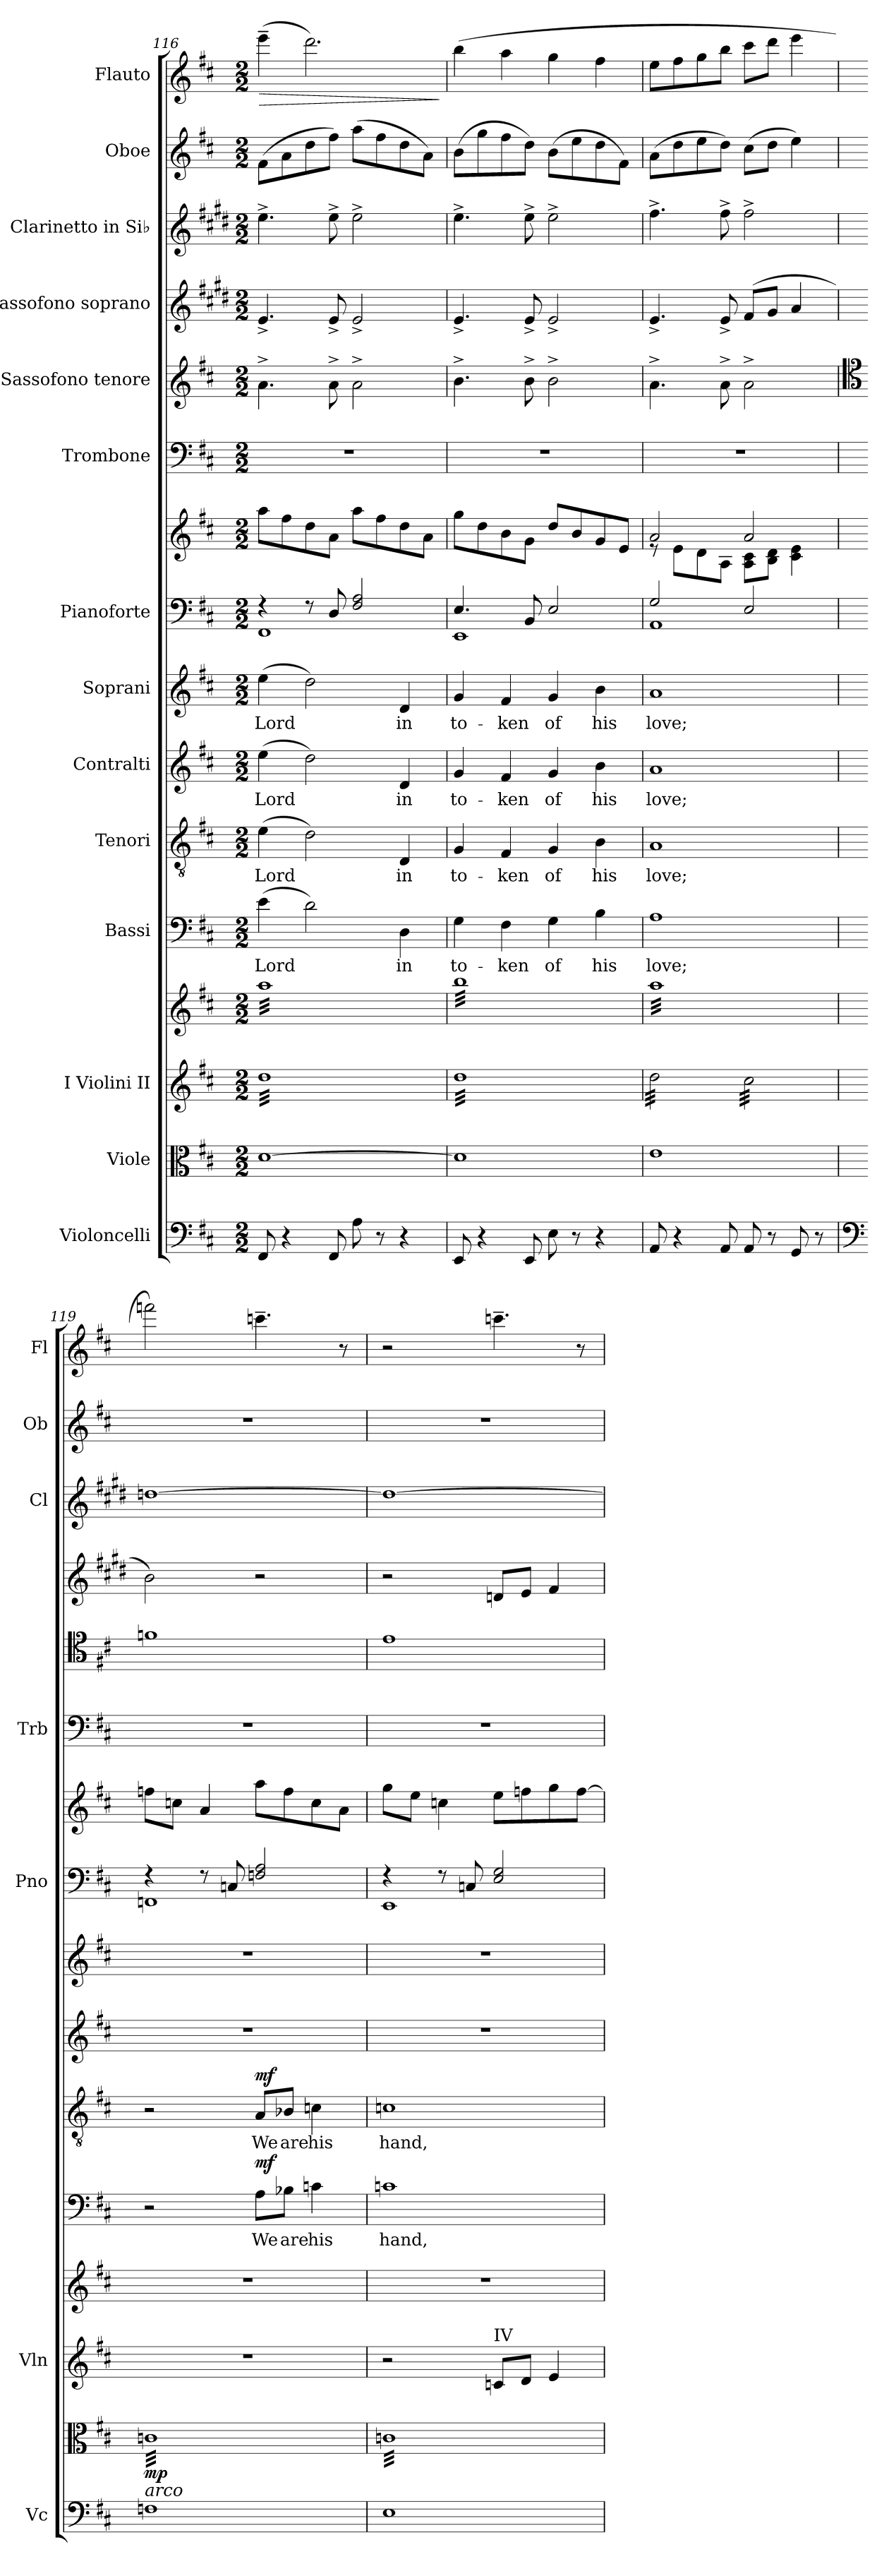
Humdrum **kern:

**kern	**kern	**dynam	**kern	**kern	**kern	**text	**dynam	**kern	**text	**dynam	**kern	**text	**kern	**text	**kern	**kern	**kern	**kern	**kern	**kern	**kern	**kern	**dynam
*part14	*part13	*part13	*part12	*part12	*part11	*part11	*part11	*part10	*part10	*part10	*part9	*part9	*part8	*part8	*part7	*part7	*part6	*part5	*part4	*part3	*part2	*part1	*part1
*staff16	*staff15	*staff15	*staff14	*staff13	*staff12	*staff12	*staff12	*staff11	*staff11	*staff11	*staff10	*staff10	*staff9	*staff9	*staff8	*staff7	*staff6	*staff5	*staff4	*staff3	*staff2	*staff1	*staff1
*I"Violoncelli	*I"Viole	*	*I"I  Violini  II	*	*I"Bassi	*	*	*I"Tenori	*	*	*I"Contralti	*	*I"Soprani	*	*I"Pianoforte	*	*I"Trombone	*I"Sassofono tenore	*I"Sassofono soprano	*I"Clarinetto in Si♭	*I"Oboe	*I"Flauto	*
*I'Vc	*	*	*I'Vln	*	*	*	*	*	*	*	*	*	*	*	*I'Pno	*	*I'Trb	*	*	*I'Cl	*I'Ob	*I'Fl	*
*clefF4	*clefC3	*	*clefG2	*clefG2	*clefF4	*	*	*clefGv2	*	*	*clefG2	*	*clefG2	*	*clefF4	*clefG2	*clefF4	*clefG2	*clefG2	*clefG2	*clefG2	*clefG2	*
*	*	*	*	*	*	*	*	*	*	*	*	*	*	*	*	*	*	*ITrd8c14	*ITrd1c2	*ITrd1c2	*	*	*
*k[f#c#]	*k[f#c#]	*	*k[f#c#]	*k[f#c#]	*k[f#c#]	*	*	*k[f#c#]	*	*	*k[f#c#]	*	*k[f#c#]	*	*k[f#c#]	*k[f#c#]	*k[f#c#]	*k[f#c#]	*k[f#c#]	*k[f#c#]	*k[f#c#]	*k[f#c#]	*
*M2/2	*M2/2	*	*M2/2	*M2/2	*M2/2	*	*	*M2/2	*	*	*M2/2	*	*M2/2	*	*M2/2	*M2/2	*M2/2	*M2/2	*M2/2	*M2/2	*M2/2	*M2/2	*
=116	=116	=116	=116	=116	=116	=116	=116	=116	=116	=116	=116	=116	=116	=116	=116	=116	=116	=116	=116	=116	=116	=116	=116
*	*	*	*	*	*	*	*	*	*	*	*	*	*	*	*^	*	*	*	*	*	*	*	*
!	!	!	!	!	!	!	!	!	!	!	!	!	!	!	!	!	!	!	!	!	!	!	!	!LO:HP:b
*	*	*	*tremolo	*	*	*	*	*	*	*	*	*	*	*	*	*	*	*	*	*	*	*	*	*
*	*	*	*	*tremolo	*	*	*	*	*	*	*	*	*	*	*	*	*	*	*	*	*	*	*	*
8FF#/	[1d	.	32ddLLL	32aaLLL	(4e\	Lord	.	(4e\	Lord	.	(4ee\	Lord	(4ee\	Lord	4r	1FF#	8aa\L	1r	4.A^\	4.d^/	4.dd^\	(8f#\L	(4eee~\	>
.	.	.	32dd	32aa	.	.	.	.	.	.	.	.	.	.	.	.	.	.	.	.	.	.	.	.
.	.	.	32dd	32aa	.	.	.	.	.	.	.	.	.	.	.	.	.	.	.	.	.	.	.	.
.	.	.	32dd	32aa	.	.	.	.	.	.	.	.	.	.	.	.	.	.	.	.	.	.	.	.
4r	.	.	32dd	32aa	.	.	.	.	.	.	.	.	.	.	.	.	8ff#\	.	.	.	.	8a\	.	.
.	.	.	32dd	32aa	.	.	.	.	.	.	.	.	.	.	.	.	.	.	.	.	.	.	.	.
.	.	.	32dd	32aa	.	.	.	.	.	.	.	.	.	.	.	.	.	.	.	.	.	.	.	.
.	.	.	32dd	32aa	.	.	.	.	.	.	.	.	.	.	.	.	.	.	.	.	.	.	.	.
.	.	.	32dd	32aa	2d\)	.	.	2d\)	.	.	2dd\)	.	2dd\)	.	8r	.	8dd\	.	.	.	.	8dd\	2.ddd\)	.
.	.	.	32dd	32aa	.	.	.	.	.	.	.	.	.	.	.	.	.	.	.	.	.	.	.	.
.	.	.	32dd	32aa	.	.	.	.	.	.	.	.	.	.	.	.	.	.	.	.	.	.	.	.
.	.	.	32dd	32aa	.	.	.	.	.	.	.	.	.	.	.	.	.	.	.	.	.	.	.	.
8FF#/	.	.	32dd	32aa	.	.	.	.	.	.	.	.	.	.	8D/	.	8a\J	.	8A^\	8d^/	8dd^\	8ff#\J)	.	.
.	.	.	32dd	32aa	.	.	.	.	.	.	.	.	.	.	.	.	.	.	.	.	.	.	.	.
.	.	.	32dd	32aa	.	.	.	.	.	.	.	.	.	.	.	.	.	.	.	.	.	.	.	.
.	.	.	32dd	32aa	.	.	.	.	.	.	.	.	.	.	.	.	.	.	.	.	.	.	.	.
8A\	.	.	32dd	32aa	.	.	.	.	.	.	.	.	.	.	2F#/ 2A/	.	8aa\L	.	2A^\	2d^/	2dd^\	(8aa\L	.	.
.	.	.	32dd	32aa	.	.	.	.	.	.	.	.	.	.	.	.	.	.	.	.	.	.	.	.
.	.	.	32dd	32aa	.	.	.	.	.	.	.	.	.	.	.	.	.	.	.	.	.	.	.	.
.	.	.	32dd	32aa	.	.	.	.	.	.	.	.	.	.	.	.	.	.	.	.	.	.	.	.
8r	.	.	32dd	32aa	.	.	.	.	.	.	.	.	.	.	.	.	8ff#\	.	.	.	.	8ff#\	.	.
.	.	.	32dd	32aa	.	.	.	.	.	.	.	.	.	.	.	.	.	.	.	.	.	.	.	.
.	.	.	32dd	32aa	.	.	.	.	.	.	.	.	.	.	.	.	.	.	.	.	.	.	.	.
.	.	.	32dd	32aa	.	.	.	.	.	.	.	.	.	.	.	.	.	.	.	.	.	.	.	.
4r	.	.	32dd	32aa	4D\	in	.	4D/	in	.	4d/	in	4d/	in	.	.	8dd\	.	.	.	.	8dd\	.	.
.	.	.	32dd	32aa	.	.	.	.	.	.	.	.	.	.	.	.	.	.	.	.	.	.	.	.
.	.	.	32dd	32aa	.	.	.	.	.	.	.	.	.	.	.	.	.	.	.	.	.	.	.	.
.	.	.	32dd	32aa	.	.	.	.	.	.	.	.	.	.	.	.	.	.	.	.	.	.	.	.
.	.	.	32dd	32aa	.	.	.	.	.	.	.	.	.	.	.	.	8a\J	.	.	.	.	8a\J)	.	.
.	.	.	32dd	32aa	.	.	.	.	.	.	.	.	.	.	.	.	.	.	.	.	.	.	.	.
.	.	.	32dd	32aa	.	.	.	.	.	.	.	.	.	.	.	.	.	.	.	.	.	.	.	.
.	.	.	32ddJJJ	32aaJJJ	.	.	.	.	.	.	.	.	.	.	.	.	.	.	.	.	.	.	.	.
*	*	*	*	*	*	*	*	*	*	*	*	*	*	*	*v	*v	*	*	*	*	*	*	*	*
.	.	.	.	.	.	.	.	.	.	.	.	.	.	.	.	.	.	.	.	.	.	.	]
=117	=117	=117	=117	=117	=117	=117	=117	=117	=117	=117	=117	=117	=117	=117	=117	=117	=117	=117	=117	=117	=117	=117	=117
*	*	*	*	*	*	*	*	*	*	*	*	*	*	*	*^	*	*	*	*	*	*	*	*
8EE/	1d]	.	32ddLLL	32bbLLL	4G\	to-	.	4G/	to-	.	4g/	to-	4g/	to-	4.E/	1EE	8gg\L	1r	4.B^\	4.d^/	4.dd^\	(8b\L	(4bb\	.
.	.	.	32dd	32bb	.	.	.	.	.	.	.	.	.	.	.	.	.	.	.	.	.	.	.	.
.	.	.	32dd	32bb	.	.	.	.	.	.	.	.	.	.	.	.	.	.	.	.	.	.	.	.
.	.	.	32dd	32bb	.	.	.	.	.	.	.	.	.	.	.	.	.	.	.	.	.	.	.	.
4r	.	.	32dd	32bb	.	.	.	.	.	.	.	.	.	.	.	.	8dd\	.	.	.	.	8gg\	.	.
.	.	.	32dd	32bb	.	.	.	.	.	.	.	.	.	.	.	.	.	.	.	.	.	.	.	.
.	.	.	32dd	32bb	.	.	.	.	.	.	.	.	.	.	.	.	.	.	.	.	.	.	.	.
.	.	.	32dd	32bb	.	.	.	.	.	.	.	.	.	.	.	.	.	.	.	.	.	.	.	.
.	.	.	32dd	32bb	4F#\	-ken	.	4F#/	-ken	.	4f#/	-ken	4f#/	-ken	.	.	8b\	.	.	.	.	8ff#\	4aa\	.
.	.	.	32dd	32bb	.	.	.	.	.	.	.	.	.	.	.	.	.	.	.	.	.	.	.	.
.	.	.	32dd	32bb	.	.	.	.	.	.	.	.	.	.	.	.	.	.	.	.	.	.	.	.
.	.	.	32dd	32bb	.	.	.	.	.	.	.	.	.	.	.	.	.	.	.	.	.	.	.	.
8EE/	.	.	32dd	32bb	.	.	.	.	.	.	.	.	.	.	8BB/	.	8g\J	.	8B^\	8d^/	8dd^\	8dd\J)	.	.
.	.	.	32dd	32bb	.	.	.	.	.	.	.	.	.	.	.	.	.	.	.	.	.	.	.	.
.	.	.	32dd	32bb	.	.	.	.	.	.	.	.	.	.	.	.	.	.	.	.	.	.	.	.
.	.	.	32dd	32bb	.	.	.	.	.	.	.	.	.	.	.	.	.	.	.	.	.	.	.	.
8E\	.	.	32dd	32bb	4G\	of	.	4G/	of	.	4g/	of	4g/	of	2E/	.	8dd/L	.	2B^\	2d^/	2dd^\	(8b\L	4gg\	.
.	.	.	32dd	32bb	.	.	.	.	.	.	.	.	.	.	.	.	.	.	.	.	.	.	.	.
.	.	.	32dd	32bb	.	.	.	.	.	.	.	.	.	.	.	.	.	.	.	.	.	.	.	.
.	.	.	32dd	32bb	.	.	.	.	.	.	.	.	.	.	.	.	.	.	.	.	.	.	.	.
8r	.	.	32dd	32bb	.	.	.	.	.	.	.	.	.	.	.	.	8b/	.	.	.	.	8ee\	.	.
.	.	.	32dd	32bb	.	.	.	.	.	.	.	.	.	.	.	.	.	.	.	.	.	.	.	.
.	.	.	32dd	32bb	.	.	.	.	.	.	.	.	.	.	.	.	.	.	.	.	.	.	.	.
.	.	.	32dd	32bb	.	.	.	.	.	.	.	.	.	.	.	.	.	.	.	.	.	.	.	.
4r	.	.	32dd	32bb	4B\	his	.	4B\	his	.	4b\	his	4b\	his	.	.	8g/	.	.	.	.	8dd\	4ff#\	.
.	.	.	32dd	32bb	.	.	.	.	.	.	.	.	.	.	.	.	.	.	.	.	.	.	.	.
.	.	.	32dd	32bb	.	.	.	.	.	.	.	.	.	.	.	.	.	.	.	.	.	.	.	.
.	.	.	32dd	32bb	.	.	.	.	.	.	.	.	.	.	.	.	.	.	.	.	.	.	.	.
.	.	.	32dd	32bb	.	.	.	.	.	.	.	.	.	.	.	.	8e/J	.	.	.	.	8f#\J)	.	.
.	.	.	32dd	32bb	.	.	.	.	.	.	.	.	.	.	.	.	.	.	.	.	.	.	.	.
.	.	.	32dd	32bb	.	.	.	.	.	.	.	.	.	.	.	.	.	.	.	.	.	.	.	.
.	.	.	32ddJJJ	32bbJJJ	.	.	.	.	.	.	.	.	.	.	.	.	.	.	.	.	.	.	.	.
=118	=118	=118	=118	=118	=118	=118	=118	=118	=118	=118	=118	=118	=118	=118	=118	=118	=118	=118	=118	=118	=118	=118	=118	=118
*	*	*	*	*	*	*	*	*	*	*	*	*	*	*	*	*	*^	*	*	*	*	*	*	*
8AA/	1e	.	32dd\LLL	32aaLLL	1A	love;	.	1A	love;	.	1a	love;	1a	love;	2G/	1AA	2a/	8re	1r	4.A^\	4.d^/	4.ee^\	(8a\L	8ee\L	.
.	.	.	32dd\	32aa	.	.	.	.	.	.	.	.	.	.	.	.	.	.	.	.	.	.	.	.	.
.	.	.	32dd\	32aa	.	.	.	.	.	.	.	.	.	.	.	.	.	.	.	.	.	.	.	.	.
.	.	.	32dd\	32aa	.	.	.	.	.	.	.	.	.	.	.	.	.	.	.	.	.	.	.	.	.
4r	.	.	32dd\	32aa	.	.	.	.	.	.	.	.	.	.	.	.	.	8e\L	.	.	.	.	8dd\	8ff#\	.
.	.	.	32dd\	32aa	.	.	.	.	.	.	.	.	.	.	.	.	.	.	.	.	.	.	.	.	.
.	.	.	32dd\	32aa	.	.	.	.	.	.	.	.	.	.	.	.	.	.	.	.	.	.	.	.	.
.	.	.	32dd\	32aa	.	.	.	.	.	.	.	.	.	.	.	.	.	.	.	.	.	.	.	.	.
.	.	.	32dd\	32aa	.	.	.	.	.	.	.	.	.	.	.	.	.	8d\	.	.	.	.	8ee\	8gg\	.
.	.	.	32dd\	32aa	.	.	.	.	.	.	.	.	.	.	.	.	.	.	.	.	.	.	.	.	.
.	.	.	32dd\	32aa	.	.	.	.	.	.	.	.	.	.	.	.	.	.	.	.	.	.	.	.	.
.	.	.	32dd\	32aa	.	.	.	.	.	.	.	.	.	.	.	.	.	.	.	.	.	.	.	.	.
8AA/	.	.	32dd\	32aa	.	.	.	.	.	.	.	.	.	.	.	.	.	8A\J	.	8A^\	8d^/	8ee^\	8dd\J)	8bb\J	.
.	.	.	32dd\	32aa	.	.	.	.	.	.	.	.	.	.	.	.	.	.	.	.	.	.	.	.	.
.	.	.	32dd\	32aa	.	.	.	.	.	.	.	.	.	.	.	.	.	.	.	.	.	.	.	.	.
.	.	.	32dd\JJJ	32aa	.	.	.	.	.	.	.	.	.	.	.	.	.	.	.	.	.	.	.	.	.
8AA/	.	.	32cc#\LLL	32aa	.	.	.	.	.	.	.	.	.	.	2E/	.	2a/	8A\ 8c#\L	.	2A^\	(8e/L	2ee^\	(8cc#\L	8ccc#\L	.
.	.	.	32cc#\	32aa	.	.	.	.	.	.	.	.	.	.	.	.	.	.	.	.	.	.	.	.	.
.	.	.	32cc#\	32aa	.	.	.	.	.	.	.	.	.	.	.	.	.	.	.	.	.	.	.	.	.
.	.	.	32cc#\	32aa	.	.	.	.	.	.	.	.	.	.	.	.	.	.	.	.	.	.	.	.	.
8r	.	.	32cc#\	32aa	.	.	.	.	.	.	.	.	.	.	.	.	.	8B\ 8d\J	.	.	8f#/J	.	8dd\J	8ddd\J	.
.	.	.	32cc#\	32aa	.	.	.	.	.	.	.	.	.	.	.	.	.	.	.	.	.	.	.	.	.
.	.	.	32cc#\	32aa	.	.	.	.	.	.	.	.	.	.	.	.	.	.	.	.	.	.	.	.	.
.	.	.	32cc#\	32aa	.	.	.	.	.	.	.	.	.	.	.	.	.	.	.	.	.	.	.	.	.
8GG/	.	.	32cc#\	32aa	.	.	.	.	.	.	.	.	.	.	.	.	.	4c#\ 4e\	.	.	4g/	.	4ee\)	4eee\	.
.	.	.	32cc#\	32aa	.	.	.	.	.	.	.	.	.	.	.	.	.	.	.	.	.	.	.	.	.
.	.	.	32cc#\	32aa	.	.	.	.	.	.	.	.	.	.	.	.	.	.	.	.	.	.	.	.	.
.	.	.	32cc#\	32aa	.	.	.	.	.	.	.	.	.	.	.	.	.	.	.	.	.	.	.	.	.
8r	.	.	32cc#\	32aa	.	.	.	.	.	.	.	.	.	.	.	.	.	.	.	.	.	.	.	.	.
.	.	.	32cc#\	32aa	.	.	.	.	.	.	.	.	.	.	.	.	.	.	.	.	.	.	.	.	.
.	.	.	32cc#\	32aa	.	.	.	.	.	.	.	.	.	.	.	.	.	.	.	.	.	.	.	.	.
.	.	.	32cc#\JJJ	32aaJJJ	.	.	.	.	.	.	.	.	.	.	.	.	.	.	.	.	.	.	.	.	.
*	*	*	*	*Xtremolo	*	*	*	*	*	*	*	*	*	*	*	*	*	*	*	*	*	*	*	*	*
*	*	*	*Xtremolo	*	*	*	*	*	*	*	*	*	*	*	*	*	*	*	*	*	*	*	*	*	*
*	*	*	*	*	*	*	*	*	*	*	*	*	*	*	*	*	*v	*v	*	*	*	*	*	*	*
!!LO:PB:g=z
=119	=119	=119	=119	=119	=119	=119	=119	=119	=119	=119	=119	=119	=119	=119	=119	=119	=119	=119	=119	=119	=119	=119	=119	=119
*clefF4	*	*	*	*	*	*	*	*	*	*	*	*	*	*	*	*	*	*	*clefC4	*	*	*	*	*
!LO:TX:a:i:t=arco	!	!	!	!	!	!	!	!	!	!	!	!	!	!	!	!	!	!	!	!	!	!	!	!
!	!	!LO:DY:b	!	!	!	!	!	!	!	!	!	!	!	!	!	!	!	!	!	!	!	!	!	!
*	*tremolo	*	*	*	*	*	*	*	*	*	*	*	*	*	*	*	*	*	*	*	*	*	*	*
1Fn	32cnLLL	mp	1r	1r	2r	.	.	2r	.	.	1r	.	1r	.	4r	1FFn	8ffn\L	1r	1Fn	2a\)	[1ccn	1r	2fffn\)	.
.	32cn	.	.	.	.	.	.	.	.	.	.	.	.	.	.	.	.	.	.	.	.	.	.	.
.	32cn	.	.	.	.	.	.	.	.	.	.	.	.	.	.	.	.	.	.	.	.	.	.	.
.	32cn	.	.	.	.	.	.	.	.	.	.	.	.	.	.	.	.	.	.	.	.	.	.	.
.	32cn	.	.	.	.	.	.	.	.	.	.	.	.	.	.	.	8ccn\J	.	.	.	.	.	.	.
.	32cn	.	.	.	.	.	.	.	.	.	.	.	.	.	.	.	.	.	.	.	.	.	.	.
.	32cn	.	.	.	.	.	.	.	.	.	.	.	.	.	.	.	.	.	.	.	.	.	.	.
.	32cn	.	.	.	.	.	.	.	.	.	.	.	.	.	.	.	.	.	.	.	.	.	.	.
.	32cn	.	.	.	.	.	.	.	.	.	.	.	.	.	8r	.	4a/	.	.	.	.	.	.	.
.	32cn	.	.	.	.	.	.	.	.	.	.	.	.	.	.	.	.	.	.	.	.	.	.	.
.	32cn	.	.	.	.	.	.	.	.	.	.	.	.	.	.	.	.	.	.	.	.	.	.	.
.	32cn	.	.	.	.	.	.	.	.	.	.	.	.	.	.	.	.	.	.	.	.	.	.	.
.	32cn	.	.	.	.	.	.	.	.	.	.	.	.	.	8Cn/	.	.	.	.	.	.	.	.	.
.	32cn	.	.	.	.	.	.	.	.	.	.	.	.	.	.	.	.	.	.	.	.	.	.	.
.	32cn	.	.	.	.	.	.	.	.	.	.	.	.	.	.	.	.	.	.	.	.	.	.	.
.	32cn	.	.	.	.	.	.	.	.	.	.	.	.	.	.	.	.	.	.	.	.	.	.	.
!	!	!	!	!	!	!	!LO:DY:a	!	!	!LO:DY:a	!	!	!	!	!	!	!	!	!	!	!	!	!	!
.	32cn	.	.	.	8A\L	We	mf	8A/L	We	mf	.	.	.	.	2Fn/ 2A/	.	8aa\L	.	.	2r	.	.	4.cccn~\	.
.	32cn	.	.	.	.	.	.	.	.	.	.	.	.	.	.	.	.	.	.	.	.	.	.	.
.	32cn	.	.	.	.	.	.	.	.	.	.	.	.	.	.	.	.	.	.	.	.	.	.	.
.	32cn	.	.	.	.	.	.	.	.	.	.	.	.	.	.	.	.	.	.	.	.	.	.	.
.	32cn	.	.	.	8B-X\J	are	.	8B-X/J	are	.	.	.	.	.	.	.	8ff\	.	.	.	.	.	.	.
.	32cn	.	.	.	.	.	.	.	.	.	.	.	.	.	.	.	.	.	.	.	.	.	.	.
.	32cn	.	.	.	.	.	.	.	.	.	.	.	.	.	.	.	.	.	.	.	.	.	.	.
.	32cn	.	.	.	.	.	.	.	.	.	.	.	.	.	.	.	.	.	.	.	.	.	.	.
.	32cn	.	.	.	4cn\	his	.	4cn\	his	.	.	.	.	.	.	.	8cc\	.	.	.	.	.	.	.
.	32cn	.	.	.	.	.	.	.	.	.	.	.	.	.	.	.	.	.	.	.	.	.	.	.
.	32cn	.	.	.	.	.	.	.	.	.	.	.	.	.	.	.	.	.	.	.	.	.	.	.
.	32cn	.	.	.	.	.	.	.	.	.	.	.	.	.	.	.	.	.	.	.	.	.	.	.
.	32cn	.	.	.	.	.	.	.	.	.	.	.	.	.	.	.	8a\J	.	.	.	.	.	8r	.
.	32cn	.	.	.	.	.	.	.	.	.	.	.	.	.	.	.	.	.	.	.	.	.	.	.
.	32cn	.	.	.	.	.	.	.	.	.	.	.	.	.	.	.	.	.	.	.	.	.	.	.
.	32cnJJJ	.	.	.	.	.	.	.	.	.	.	.	.	.	.	.	.	.	.	.	.	.	.	.
=120	=120	=120	=120	=120	=120	=120	=120	=120	=120	=120	=120	=120	=120	=120	=120	=120	=120	=120	=120	=120	=120	=120	=120	=120
1E	32cnLLL	.	2r	1r	1cn	hand,	.	1cn	hand,	.	1r	.	1r	.	4r	1EE	8gg\L	1r	1E	2r	1cc_	1r	2r	.
.	32cn	.	.	.	.	.	.	.	.	.	.	.	.	.	.	.	.	.	.	.	.	.	.	.
.	32cn	.	.	.	.	.	.	.	.	.	.	.	.	.	.	.	.	.	.	.	.	.	.	.
.	32cn	.	.	.	.	.	.	.	.	.	.	.	.	.	.	.	.	.	.	.	.	.	.	.
.	32cn	.	.	.	.	.	.	.	.	.	.	.	.	.	.	.	8ee\J	.	.	.	.	.	.	.
.	32cn	.	.	.	.	.	.	.	.	.	.	.	.	.	.	.	.	.	.	.	.	.	.	.
.	32cn	.	.	.	.	.	.	.	.	.	.	.	.	.	.	.	.	.	.	.	.	.	.	.
.	32cn	.	.	.	.	.	.	.	.	.	.	.	.	.	.	.	.	.	.	.	.	.	.	.
.	32cn	.	.	.	.	.	.	.	.	.	.	.	.	.	8r	.	4ccn\	.	.	.	.	.	.	.
.	32cn	.	.	.	.	.	.	.	.	.	.	.	.	.	.	.	.	.	.	.	.	.	.	.
.	32cn	.	.	.	.	.	.	.	.	.	.	.	.	.	.	.	.	.	.	.	.	.	.	.
.	32cn	.	.	.	.	.	.	.	.	.	.	.	.	.	.	.	.	.	.	.	.	.	.	.
.	32cn	.	.	.	.	.	.	.	.	.	.	.	.	.	8Cn/	.	.	.	.	.	.	.	.	.
.	32cn	.	.	.	.	.	.	.	.	.	.	.	.	.	.	.	.	.	.	.	.	.	.	.
.	32cn	.	.	.	.	.	.	.	.	.	.	.	.	.	.	.	.	.	.	.	.	.	.	.
.	32cn	.	.	.	.	.	.	.	.	.	.	.	.	.	.	.	.	.	.	.	.	.	.	.
!	!	!	!LO:TX:a:t=IV	!	!	!	!	!	!	!	!	!	!	!	!	!	!	!	!	!	!	!	!	!
.	32cn	.	8cn/L	.	.	.	.	.	.	.	.	.	.	.	2E/ 2G/	.	8ee\L	.	.	8cn/L	.	.	4.cccn~\	.
.	32cn	.	.	.	.	.	.	.	.	.	.	.	.	.	.	.	.	.	.	.	.	.	.	.
.	32cn	.	.	.	.	.	.	.	.	.	.	.	.	.	.	.	.	.	.	.	.	.	.	.
.	32cn	.	.	.	.	.	.	.	.	.	.	.	.	.	.	.	.	.	.	.	.	.	.	.
.	32cn	.	8d/J	.	.	.	.	.	.	.	.	.	.	.	.	.	8ffn\	.	.	8d/J	.	.	.	.
.	32cn	.	.	.	.	.	.	.	.	.	.	.	.	.	.	.	.	.	.	.	.	.	.	.
.	32cn	.	.	.	.	.	.	.	.	.	.	.	.	.	.	.	.	.	.	.	.	.	.	.
.	32cn	.	.	.	.	.	.	.	.	.	.	.	.	.	.	.	.	.	.	.	.	.	.	.
.	32cn	.	4e/	.	.	.	.	.	.	.	.	.	.	.	.	.	8gg\	.	.	4e/	.	.	.	.
.	32cn	.	.	.	.	.	.	.	.	.	.	.	.	.	.	.	.	.	.	.	.	.	.	.
.	32cn	.	.	.	.	.	.	.	.	.	.	.	.	.	.	.	.	.	.	.	.	.	.	.
.	32cn	.	.	.	.	.	.	.	.	.	.	.	.	.	.	.	.	.	.	.	.	.	.	.
.	32cn	.	.	.	.	.	.	.	.	.	.	.	.	.	.	.	[8ff\J	.	.	.	.	.	8r	.
.	32cn	.	.	.	.	.	.	.	.	.	.	.	.	.	.	.	.	.	.	.	.	.	.	.
.	32cn	.	.	.	.	.	.	.	.	.	.	.	.	.	.	.	.	.	.	.	.	.	.	.
.	32cnJJJ	.	.	.	.	.	.	.	.	.	.	.	.	.	.	.	.	.	.	.	.	.	.	.
*	*Xtremolo	*	*	*	*	*	*	*	*	*	*	*	*	*	*	*	*	*	*	*	*	*	*	*
*	*	*	*	*	*	*	*	*	*	*	*	*	*	*	*v	*v	*	*	*	*	*	*	*	*
=	=	=	=	=	=	=	=	=	=	=	=	=	=	=	=	=	=	=	=	=	=	=	=
*-	*-	*-	*-	*-	*-	*-	*-	*-	*-	*-	*-	*-	*-	*-	*-	*-	*-	*-	*-	*-	*-	*-	*-
